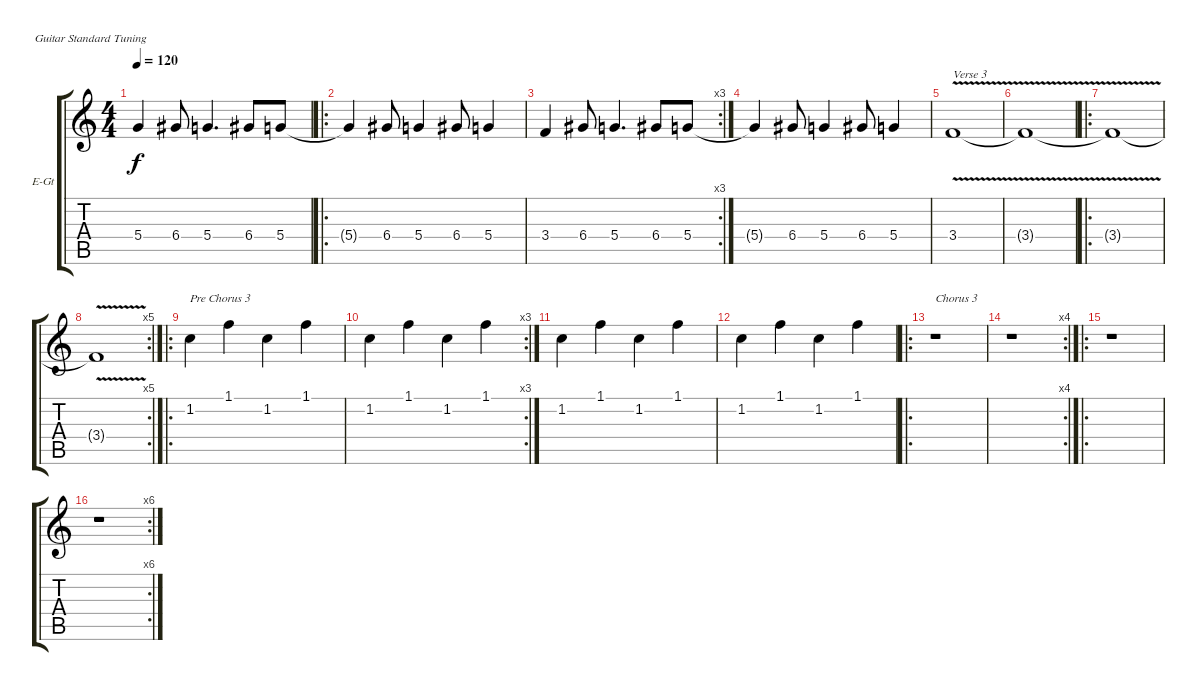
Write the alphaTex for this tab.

\bracketExtendMode groupsimilarinstruments
\firstSystemTrackNameOrientation horizontal
\otherSystemsTrackNameOrientation horizontal
\track ("Electric Guitar" "E-Gt") {instrument electricguitarclean}
\staff {score tabs}
\tuning (E4 B3 G3 D3 A2 E2)
\ts (4 4)
\tempo 120
\clef g2
\ks c
5.4{t}.4{dy f} 6.4.8 5.4.4{d} 6.4.8 5.4.8 |
\ro
5.4{t}.4 6.4.8 5.4.4 6.4.8 5.4.4 |
\rc 3
3.4.4 6.4.8 5.4.4{d} 6.4.8 5.4.8 |
5.4{t}.4 6.4.8 5.4.4 6.4.8 5.4.4 |
3.4{v}.1{txt "Verse 3"} |
3.4{v t}.1 |
\ro
3.4{v t}.1 |
\rc 5
3.4{v t}.1 |
\ro
1.2.4{txt "Pre Chorus 3"} 1.1.4 1.2.4 1.1.4 |
\rc 3
1.2.4 1.1.4 1.2.4 1.1.4 |
1.2.4 1.1.4 1.2.4 1.1.4 |
1.2.4 1.1.4 1.2.4 1.1.4 |
\ro
r.1{txt "Chorus 3"} |
\rc 4
r.1 |
\ro
r.1 |
\rc 6
r.1
